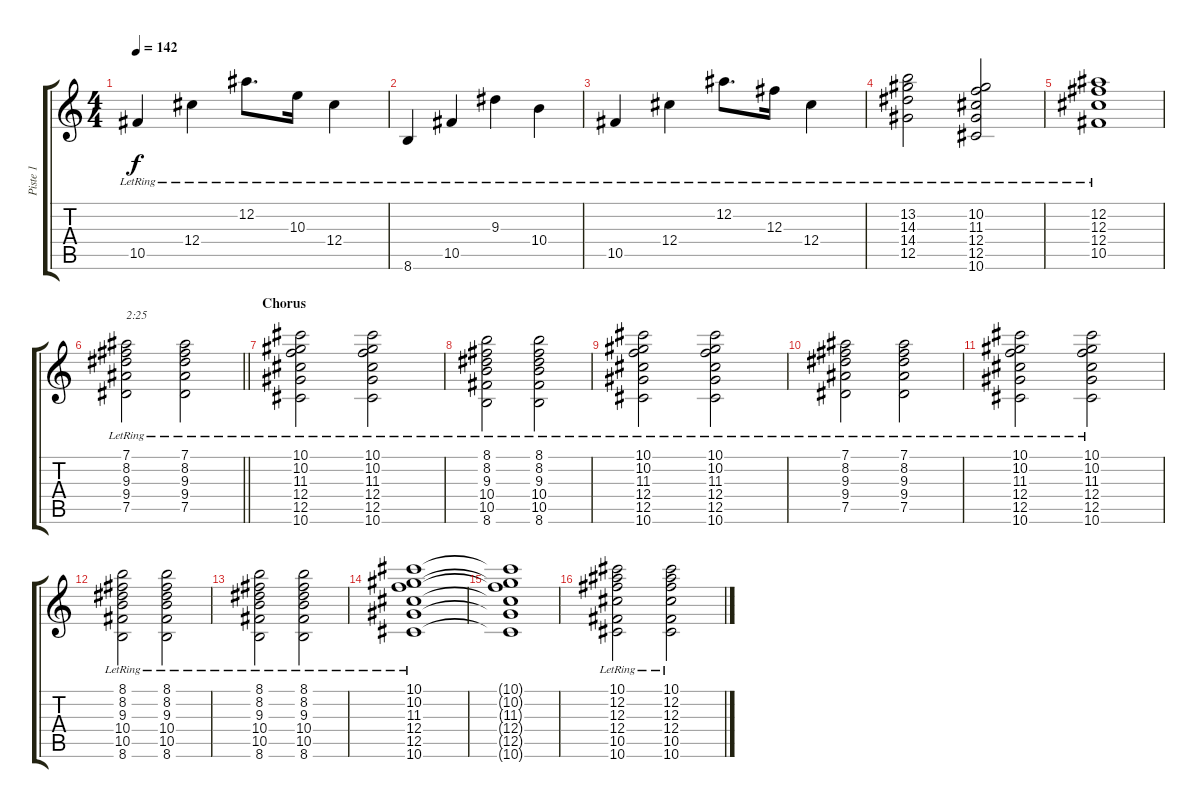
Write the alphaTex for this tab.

\track ("Piste 1" "Piste 1") {instrument electricguitarclean}
\staff {score tabs}
\tuning (Eb4 Bb3 Gb3 Db3 Ab2 Eb2) {hide}
\ts (4 4)
\tempo 142
\clef g2
\ks c
10.5{lr}.4{dy f} 12.4{lr}.4 12.2{lr}.8{d} 10.3{lr}.16 12.4{lr}.4 |
8.6{lr}.4 10.5{lr}.4 9.3{lr}.4 10.4{lr}.4 |
10.5{lr}.4 12.4{lr}.4 12.2{lr}.8{d} 12.3{lr}.16 12.4{lr}.4 |
(13.2{lr} 14.3{lr} 14.4{lr} 12.5{lr}).2 (10.2{lr} 11.3{lr} 12.4{lr} 12.5{lr} 10.6{lr}).2 |
(12.2{lr} 12.3{lr} 12.4{lr} 10.5{lr}).1 |
\barLineRight lightlight
(7.1{lr} 8.2{lr} 9.3{lr} 9.4{lr} 7.5{lr}).2{txt "2:25"} (7.1{lr} 8.2{lr} 9.3{lr} 9.4{lr} 7.5{lr}).2 |
\section ("" "Chorus")
(10.1{lr} 10.2{lr} 11.3{lr} 12.4{lr} 12.5{lr} 10.6{lr}).2 (10.1{lr} 10.2{lr} 11.3{lr} 12.4{lr} 12.5{lr} 10.6{lr}).2 |
(8.1{lr} 8.2{lr} 9.3{lr} 10.4{lr} 10.5{lr} 8.6{lr}).2 (8.1{lr} 8.2{lr} 9.3{lr} 10.4{lr} 10.5{lr} 8.6{lr}).2 |
(10.1{lr} 10.2{lr} 11.3{lr} 12.4{lr} 12.5{lr} 10.6{lr}).2 (10.1{lr} 10.2{lr} 11.3{lr} 12.4{lr} 12.5{lr} 10.6{lr}).2 |
(7.1{lr} 8.2{lr} 9.3{lr} 9.4{lr} 7.5{lr}).2 (7.1{lr} 8.2{lr} 9.3{lr} 9.4{lr} 7.5{lr}).2 |
(10.1{lr} 10.2{lr} 11.3{lr} 12.4{lr} 12.5{lr} 10.6{lr}).2 (10.1{lr} 10.2{lr} 11.3{lr} 12.4{lr} 12.5{lr} 10.6{lr}).2 |
(8.1{lr} 8.2{lr} 9.3{lr} 10.4{lr} 10.5{lr} 8.6{lr}).2 (8.1{lr} 8.2{lr} 9.3{lr} 10.4{lr} 10.5{lr} 8.6{lr}).2 |
(8.1{lr} 8.2{lr} 9.3{lr} 10.4{lr} 10.5{lr} 8.6{lr}).2 (8.1{lr} 8.2{lr} 9.3{lr} 10.4{lr} 10.5{lr} 8.6{lr}).2 |
(10.1{lr} 10.2{lr} 11.3{lr} 12.4{lr} 12.5{lr} 10.6{lr}).1 |
(10.1{t} 10.2{t} 11.3{t} 12.4{t} 12.5{t} 10.6{t}).1 |
(10.1{lr} 12.2{lr} 12.3{lr} 12.4{lr} 10.5{lr} 10.6{lr}).2 (10.1{lr} 12.2{lr} 12.3{lr} 12.4{lr} 10.5{lr} 10.6{lr}).2
